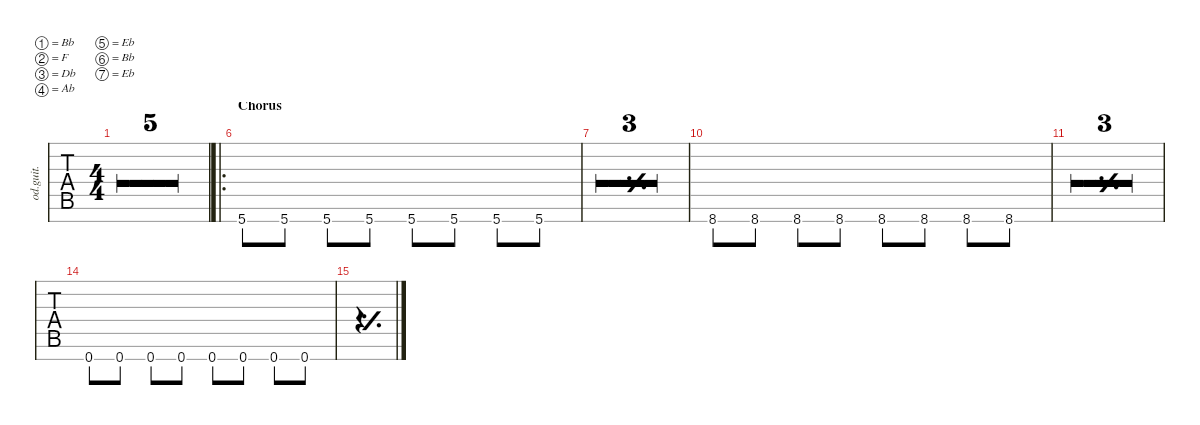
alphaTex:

\defaultSystemsLayout 4
\hideDynamics
\bracketExtendMode nobrackets
\track ("Rhythm Guitar L" "od.guit.") {multiBarRest instrument distortionguitar}
\staff {tabs}
\tuning (Bb3 F3 Db3 Ab2 Eb2 Bb1 Eb1)
\ts (4 4)
\tempo 192
\clef f4
\ks c
r.1{dy mf} |
r.1 |
r.1 |
r.1 |
r.1 |
\ro
\section ("" "Chorus")
5.7{acc #}.8 5.7{acc #}.8 5.7{acc #}.8 5.7{acc #}.8 5.7{acc #}.8 5.7{acc #}.8 5.7{acc #}.8 5.7{acc #}.8 |
\simile simple
|
|
|
\simile none
8.7.8 8.7.8 8.7.8 8.7.8 8.7.8 8.7.8 8.7.8 8.7.8 |
\simile simple
|
|
|
\simile none
0.7{acc #}.8 0.7{acc #}.8 0.7{acc #}.8 0.7{acc #}.8 0.7{acc #}.8 0.7{acc #}.8 0.7{acc #}.8 0.7{acc #}.8 |
\simile simple
